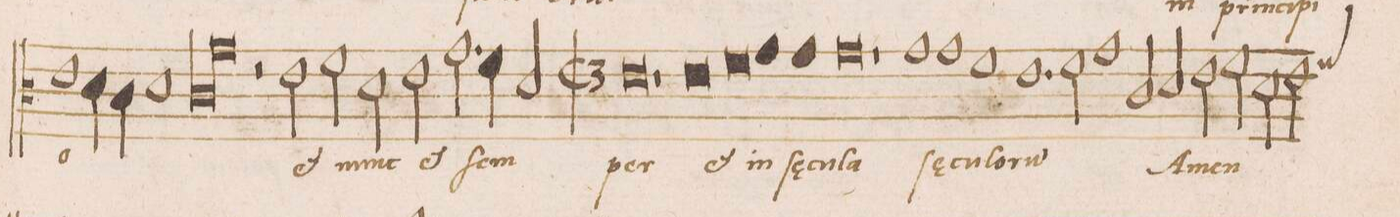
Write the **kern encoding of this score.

**kern	**text
*I"ALTVS	*
*clefC3	*
*k[]	*
*met(C|)	*
*M2/1	*
1e	-o
=205	=205
4d\	.
4c\	.
1d	.
=206	=206
*lig	*
1c	.
1g	.
*Xlig	*
=207	=207
2r	.
2e\	et
2f\	.
2d\	nunc
=208	=208
2e\	et
2.g\	ſem-
4f\	.
2d/	.
=209	=209
*M3/1	*
0e	-per
1r	.
=210	=210
*col	*
0e	et
0f	in
=211	=211
1g	ſae-
1g	-cu-
*Xcol	*
=212	=212
0g	-la
1r	.
=213	=213
1g	ſae-
1g	-cu-
1f	-lo-
=214	=214
1.e	-ru(m)
2f\	.
1g	.
=215	=215
2c/	.
2d/	.
2e\	A-
2f\	-men
2d\	.
*custos:f	*
2e\	.
=216	=216
*-	*-
